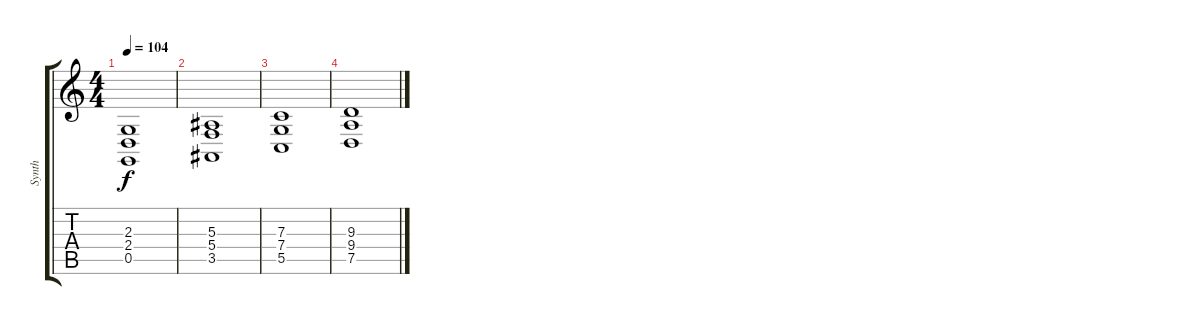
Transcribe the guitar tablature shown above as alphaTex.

\track ("Synth" "Synth") {instrument panflute}
\staff {score tabs}
\tuning (D4 A3 F3 C3 G2 D2) {hide}
\ts (4 4)
\tempo 104
\clef g2
\ks c
(2.3 2.4 0.5).1{dy f} |
(5.3 5.4 3.5).1 |
(7.3 7.4 5.5).1 |
(9.3 9.4 7.5).1
